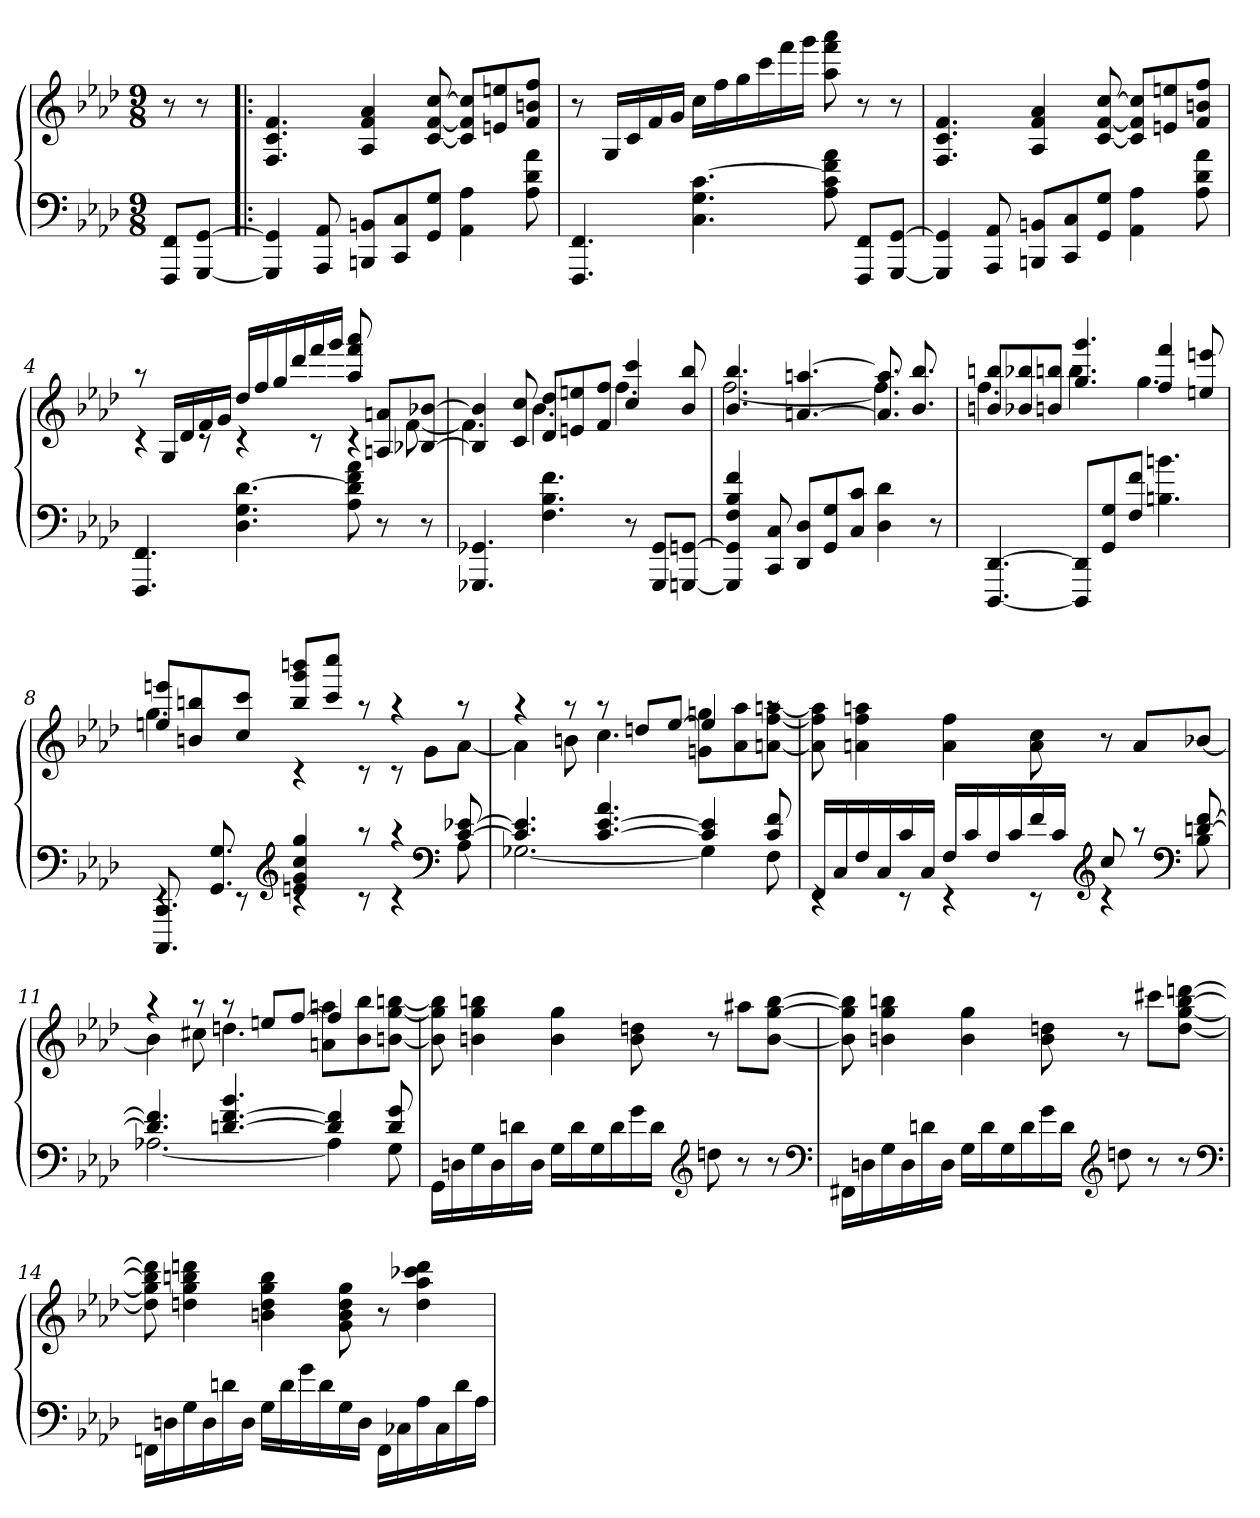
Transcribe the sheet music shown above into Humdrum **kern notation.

**kern	**kern
*part1	*part1
*staff2	*staff1
*clefF4	*clefG2
*k[b-e-a-d-]	*k[b-e-a-d-]
*f:	*f:
*M9/8	*M9/8
=	=
8FFF 8FFL	8r
[8GGG [8GGJ	8r
=1!|:	=1!|:
4GGG] 4GG]	4.F 4.c 4.f
8AAA- 8AA-	.
8BBBn 8BBnL	4A- 4f 4a-
8CC 8C	.
8GG 8GJ	[8c [8f [8cc
4AA- 4A-	8c] 8f] 8cc]L
.	8en 8een
8A- 8d- 8a-	8f 8bn 8ffJ
=2	=2
4.FFF 4.FF	8r
.	16GLL
.	16c
.	16f
.	16gJJ
4.C 4.G [4.c	16ccLL
.	16ff
.	16gg
.	16ccc
.	16fff
.	16gggJJ
8A- 8c] 8f 8a-	8aa- 8fff 8aaa-
8FFF 8FFL	8r
[8GGG [8GGJ	8r
=3	=3
4GGG] 4GG]	4.F 4.c 4.f
8AAA- 8AA-	.
8BBBn 8BBnL	4A- 4f 4a-
8CC 8C	.
8GG 8GJ	[8c [8f [8cc
4AA- 4A-	8c] 8f] 8cc]L
.	8en 8een
8A- 8d- 8a-	8f 8bn 8ffJ
=4	=4
*	*^
4.FFF 4.FF	8raa	4rc
.	16GLL	.
.	16d-	.
.	16f	8rc
.	16gJJ	.
4.D- 4.G [4.d-	16dd-LL	4rc
.	16ff	.
.	16gg	.
.	16ddd-	.
.	16fff	8rc
.	16gggJJ	.
8A- 8d-] 8f 8a-	8aa- 8fff 8aaa-	4rc
8r	8An 8anL	.
8r	[8B-X [8b-XJ	[8f
=5	=5	=5
4.GGG-X 4.GG-X	4B-] 4b-]	4.f]
.	8c 8cc	.
4.F 4.B- 4.f	8d- 8dd-L	4.b-
.	8en 8een	.
.	8f 8ffJ	.
8r	4cc 4ccc	4.ff
8GGG- 8GG-L	.	.
[8GGGn [8GGnJ	8b- 8bb-	.
=6	=6	=6
4GGG] 4GG] 4F 4B- 4f	4.b- 4.bb-	[2.ff
8CC 8C	.	.
8DD- 8D-L	[4.an [4.aan	.
8GG 8G	.	.
8C 8cJ	.	.
4D- 4d-	8.a] 8.aa]	4.ff]
.	8.b- 8.bb-	.
8r	.	.
=7	=7	=7
[4.DDD- [4.DD-	8bn 8bbnL	4.ff
.	8b-X 8bb-X	.
.	8bn 8bbnJ	.
8DDD-] 8DD-]L	4.gg 4.ggg	4.bb
8GG 8G	.	.
8F 8fJ	.	.
4.Bn 4.bn	4ff 4fff	4.gg
.	8een 8eeen	.
=8	=8	=8
*^	*	*
8.CCC 8.CC	4rEE	8een 8eeenL	4.gg
.	.	8bn 8bbn	.
8.GG 8.G	.	.	.
.	8rEE	8cc 8cccJ	.
*clefG2	*	*	*
4en 4g 4cc 4gg	4rc	8bb 8ggg 8bbbnL	4rc
.	.	8ccc 8ccccJ	.
8raa	8rc	8raa	8rc
4raa	4rc	4raa	8rc
.	.	.	8gL
*clefF4	*	*	*
[8c [8e-X	8A-	8raa	[8a-J
=9	=9	=9	=9
4.c] 4.e-]	[2.G-X	4raa	4a-]
.	.	8raa	8bn
[4.c [4.e- 4.a-	.	8raa	4.cc
.	.	8ddnL	.
.	.	[8ee-J	.
4c] 4e-]	4G-]	4ee-]	8gn 8ggnL
.	.	.	8a- 8aa-
8c 8f	8F	8raa	[8an [8ff [8aanJ
*	*	*v	*v
=10	=10	=10
16FFLL	4rEE	8a] 8ff] 8aa]
16C	.	.
16F	.	4an 4ff 4aan
16C	.	.
16c	8rEE	.
16CJJ	.	.
16FLL	4rEE	4a 4ff
16c	.	.
16F	.	.
16c	.	.
16f	8rEE	8a 8cc
16cJJ	.	.
*clefG2	*	*
8cc	4rc	8r
8raa	.	8aL
*clefF4	*	*
[8dn [8f	8B-	[8b-XJ
=11	=11	=11
*	*	*^
4.d] 4.f]	[2.A-X	4raa	4b-]
.	.	8raa	8cc#X
[4.dn [4.f 4.b-	.	8raa	4.ddn
.	.	8eenL	.
.	.	[8ffJ	.
4d] 4f]	4A-]	4ff]	8an 8aanL
.	.	.	8b- 8bb-
8d 8g	8G	8raa	[8bn [8gg [8bbnJ
*v	*v	*	*
*	*v	*v
=12	=12
16GGLL	8b] 8gg] 8bb]
16Dn	.
16G	4bn 4gg 4bbn
16D	.
16dn	.
16DJJ	.
16GLL	4b 4gg
16d	.
16G	.
16d	.
16g	8b 8ddn
16dJJ	.
*clefG2	*
8ddn	8r
8r	8aa#XL
8r	[8b [8gg [8bbJ
*clefF4	*
=13	=13
16FF#XLL	8b] 8gg] 8bb]
16Dn	.
16G	4bn 4gg 4bbn
16D	.
16dn	.
16DJJ	.
16GLL	4b 4gg
16d	.
16G	.
16d	.
16g	8b 8ddn
16dJJ	.
*clefG2	*
8ddn	8r
8r	8ccc#XL
8r	[8dd [8gg [8bb [8dddnJ
*clefF4	*
=14	=14
16FFnLL	8dd] 8gg] 8bb] 8ddd]
16Dn	.
16G	4ddn 4gg 4bbn 4dddn
16D	.
16dn	.
16DJJ	.
16GLL	4bn 4dd 4gg 4bb
16d	.
16g	.
16d	.
16G	8g 8b 8dd 8gg
16DJJ	.
16FFLL	8r
16C-X	.
16A-	4dd 4aa- 4ccc-X 4ddd
16C-	.
16d	.
16A-JJ	.
=	=
*-	*-
